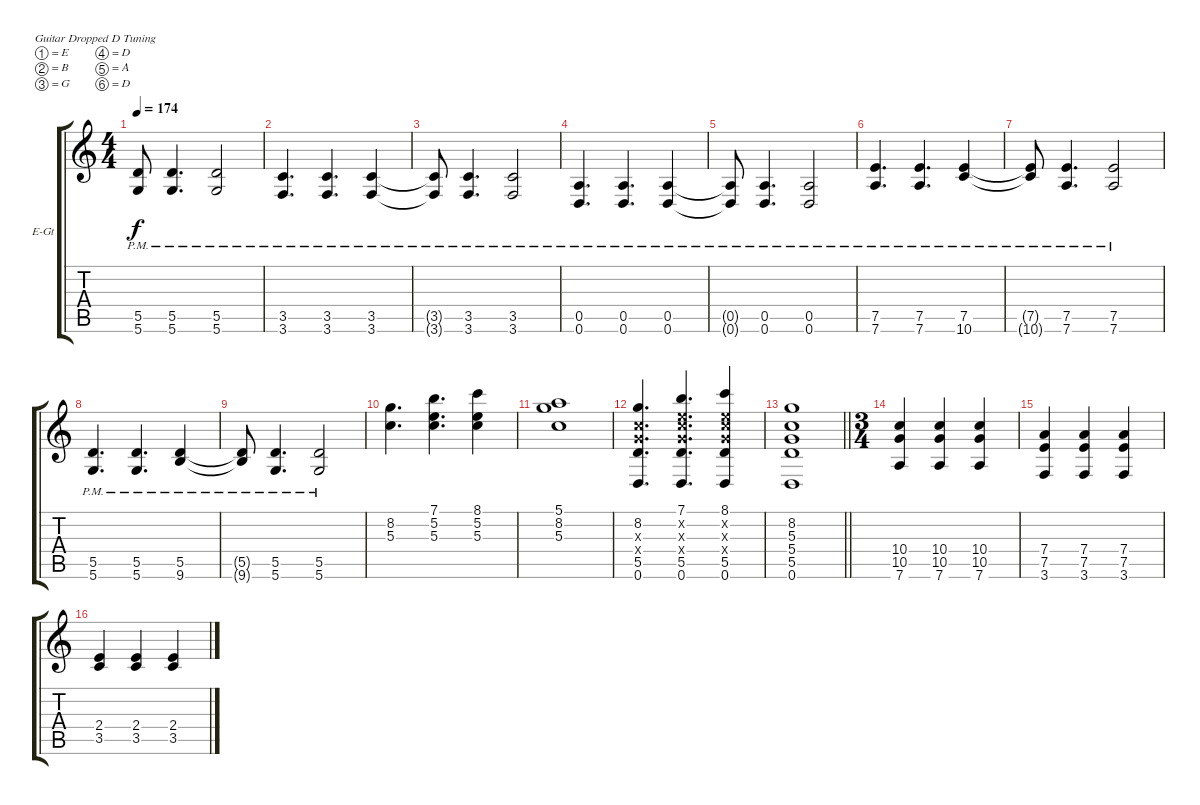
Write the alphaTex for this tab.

\bracketExtendMode groupsimilarinstruments
\firstSystemTrackNameOrientation horizontal
\otherSystemsTrackNameOrientation horizontal
\track ("Matt Carter Right" "E-Gt") {instrument distortionguitar}
\staff {score tabs}
\tuning (E4 B3 G3 D3 A2 D2)
\ts (4 4)
\tempo 174
\clef g2
\ks c
(5.5{pm t} 5.6{pm t}).8{dy f} (5.5{pm} 5.6{pm}).4{d} (5.5{pm} 5.6{pm}).2 |
(3.5{pm} 3.6{pm}).4{d} (3.5{pm} 3.6{pm}).4{d} (3.5{pm} 3.6{pm}).4 |
(3.5{pm t} 3.6{pm t}).8 (3.5{pm} 3.6{pm}).4{d} (3.5{pm} 3.6{pm}).2 |
(0.5{pm} 0.6{pm}).4{d} (0.5{pm} 0.6{pm}).4{d} (0.5{pm} 0.6{pm}).4 |
(0.5{pm t} 0.6{pm t}).8 (0.5{pm} 0.6{pm}).4{d} (0.5{pm} 0.6{pm}).2 |
(7.5{pm} 7.6{pm}).4{d} (7.5{pm} 7.6{pm}).4{d} (7.5{pm} 10.6{pm}).4 |
(7.5{pm t} 10.6{pm t}).8 (7.5{pm} 7.6{pm}).4{d} (7.5{pm} 7.6{pm}).2 |
(5.5{pm} 5.6{pm}).4{d} (5.5{pm} 5.6{pm}).4{d} (5.5{pm} 9.6{pm}).4 |
(5.5{pm t} 9.6{pm t}).8 (5.5{pm} 5.6{pm}).4{d} (5.5{pm} 5.6{pm}).2 |
(8.2 5.3).4{d} (7.1 5.2 5.3).4{d} (8.1 5.2 5.3).4 |
(5.1 8.2 5.3).1 |
(8.2 5.3{x} 5.4{x} 5.5 0.6).4{d} (7.1 5.2{x} 5.3{x} 5.4{x} 5.5 0.6).4{d} (8.1 5.2{x} 5.3{x} 5.4{x} 5.5 0.6).4 |
\barLineRight lightlight
(8.2 5.3 5.4 5.5 0.6).1 |
\ts (3 4)
\beaming (8 2 2 2)
\section ("" "")
(10.4 10.5 7.6).4 (10.4 10.5 7.6).4 (10.4 10.5 7.6).4 |
(7.4 7.5 3.6).4 (7.4 7.5 3.6).4 (7.4 7.5 3.6).4 |
(2.4 3.5).4 (2.4 3.5).4 (2.4 3.5).4
